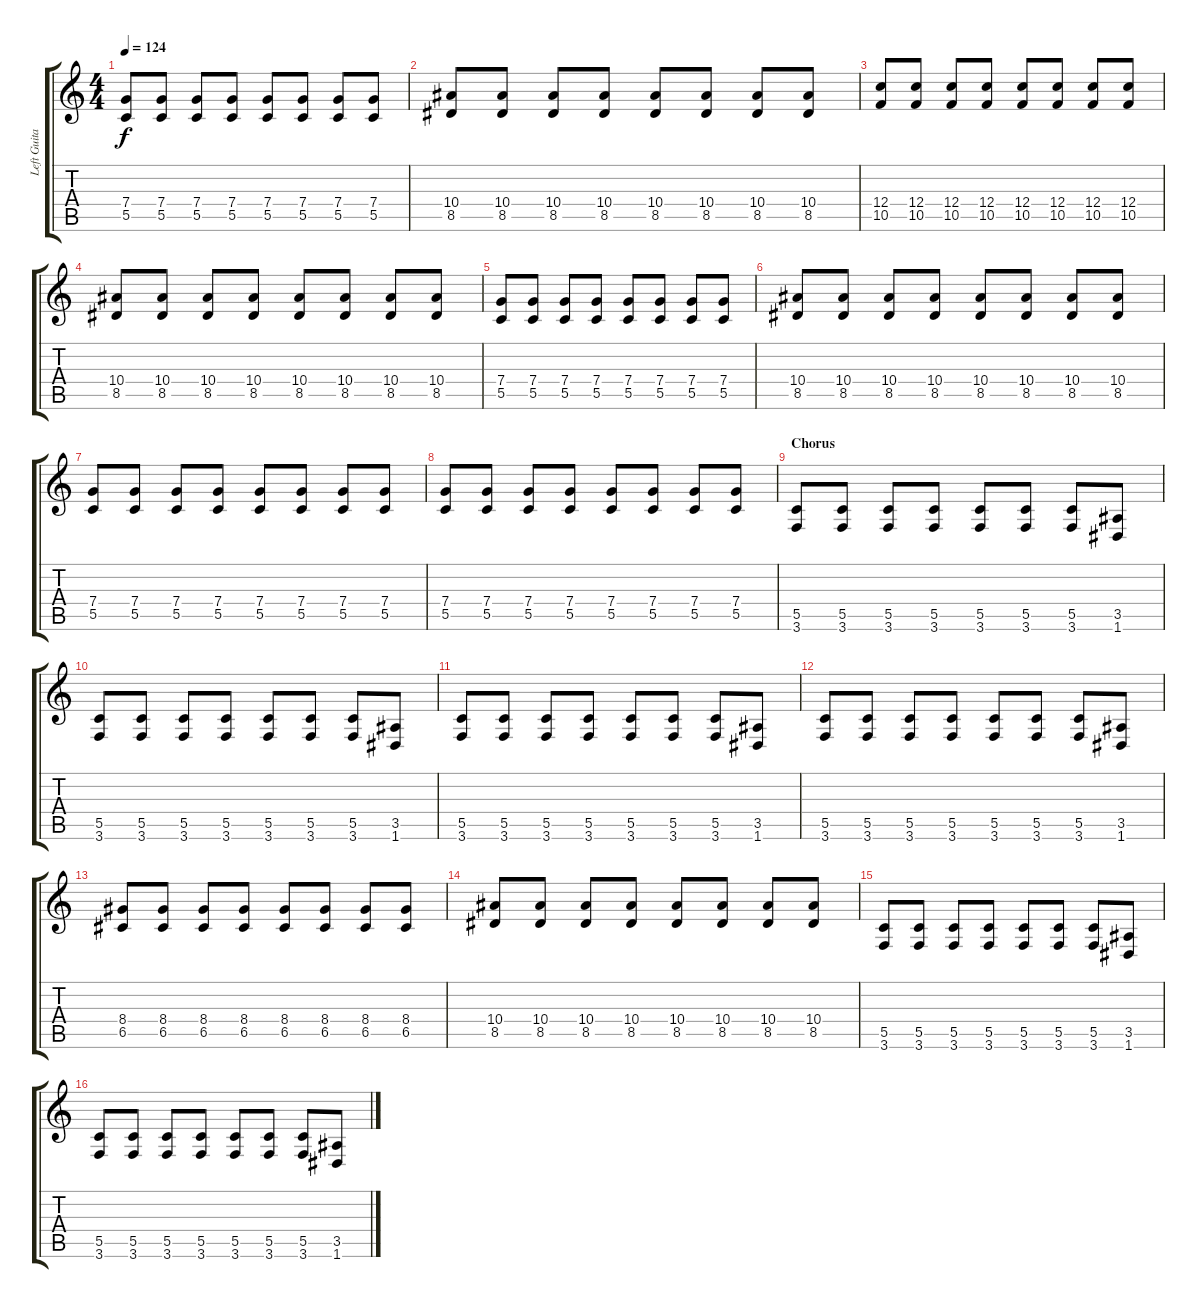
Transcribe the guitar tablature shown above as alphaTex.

\track ("Left Guitar" "Left Guita") {instrument distortionguitar}
\staff {score tabs}
\tuning (D4 A3 F3 C3 G2 D2) {hide}
\ts (4 4)
\tempo 124
\clef g2
\ks c
(7.4 5.5).8{dy f} (7.4 5.5).8 (7.4 5.5).8 (7.4 5.5).8 (7.4 5.5).8 (7.4 5.5).8 (7.4 5.5).8 (7.4 5.5).8 |
(10.4 8.5).8 (10.4 8.5).8 (10.4 8.5).8 (10.4 8.5).8 (10.4 8.5).8 (10.4 8.5).8 (10.4 8.5).8 (10.4 8.5).8 |
(12.4 10.5).8 (12.4 10.5).8 (12.4 10.5).8 (12.4 10.5).8 (12.4 10.5).8 (12.4 10.5).8 (12.4 10.5).8 (12.4 10.5).8 |
(10.4 8.5).8 (10.4 8.5).8 (10.4 8.5).8 (10.4 8.5).8 (10.4 8.5).8 (10.4 8.5).8 (10.4 8.5).8 (10.4 8.5).8 |
(7.4 5.5).8 (7.4 5.5).8 (7.4 5.5).8 (7.4 5.5).8 (7.4 5.5).8 (7.4 5.5).8 (7.4 5.5).8 (7.4 5.5).8 |
(10.4 8.5).8 (10.4 8.5).8 (10.4 8.5).8 (10.4 8.5).8 (10.4 8.5).8 (10.4 8.5).8 (10.4 8.5).8 (10.4 8.5).8 |
(7.4 5.5).8 (7.4 5.5).8 (7.4 5.5).8 (7.4 5.5).8 (7.4 5.5).8 (7.4 5.5).8 (7.4 5.5).8 (7.4 5.5).8 |
(7.4 5.5).8 (7.4 5.5).8 (7.4 5.5).8 (7.4 5.5).8 (7.4 5.5).8 (7.4 5.5).8 (7.4 5.5).8 (7.4 5.5).8 |
\section ("" "Chorus")
(5.5 3.6).8 (5.5 3.6).8 (5.5 3.6).8 (5.5 3.6).8 (5.5 3.6).8 (5.5 3.6).8 (5.5 3.6).8 (3.5 1.6).8 |
(5.5 3.6).8 (5.5 3.6).8 (5.5 3.6).8 (5.5 3.6).8 (5.5 3.6).8 (5.5 3.6).8 (5.5 3.6).8 (3.5 1.6).8 |
(5.5 3.6).8 (5.5 3.6).8 (5.5 3.6).8 (5.5 3.6).8 (5.5 3.6).8 (5.5 3.6).8 (5.5 3.6).8 (3.5 1.6).8 |
(5.5 3.6).8 (5.5 3.6).8 (5.5 3.6).8 (5.5 3.6).8 (5.5 3.6).8 (5.5 3.6).8 (5.5 3.6).8 (3.5 1.6).8 |
(8.4 6.5).8 (8.4 6.5).8 (8.4 6.5).8 (8.4 6.5).8 (8.4 6.5).8 (8.4 6.5).8 (8.4 6.5).8 (8.4 6.5).8 |
(10.4 8.5).8 (10.4 8.5).8 (10.4 8.5).8 (10.4 8.5).8 (10.4 8.5).8 (10.4 8.5).8 (10.4 8.5).8 (10.4 8.5).8 |
(5.5 3.6).8 (5.5 3.6).8 (5.5 3.6).8 (5.5 3.6).8 (5.5 3.6).8 (5.5 3.6).8 (5.5 3.6).8 (3.5 1.6).8 |
(5.5 3.6).8 (5.5 3.6).8 (5.5 3.6).8 (5.5 3.6).8 (5.5 3.6).8 (5.5 3.6).8 (5.5 3.6).8 (3.5 1.6).8
